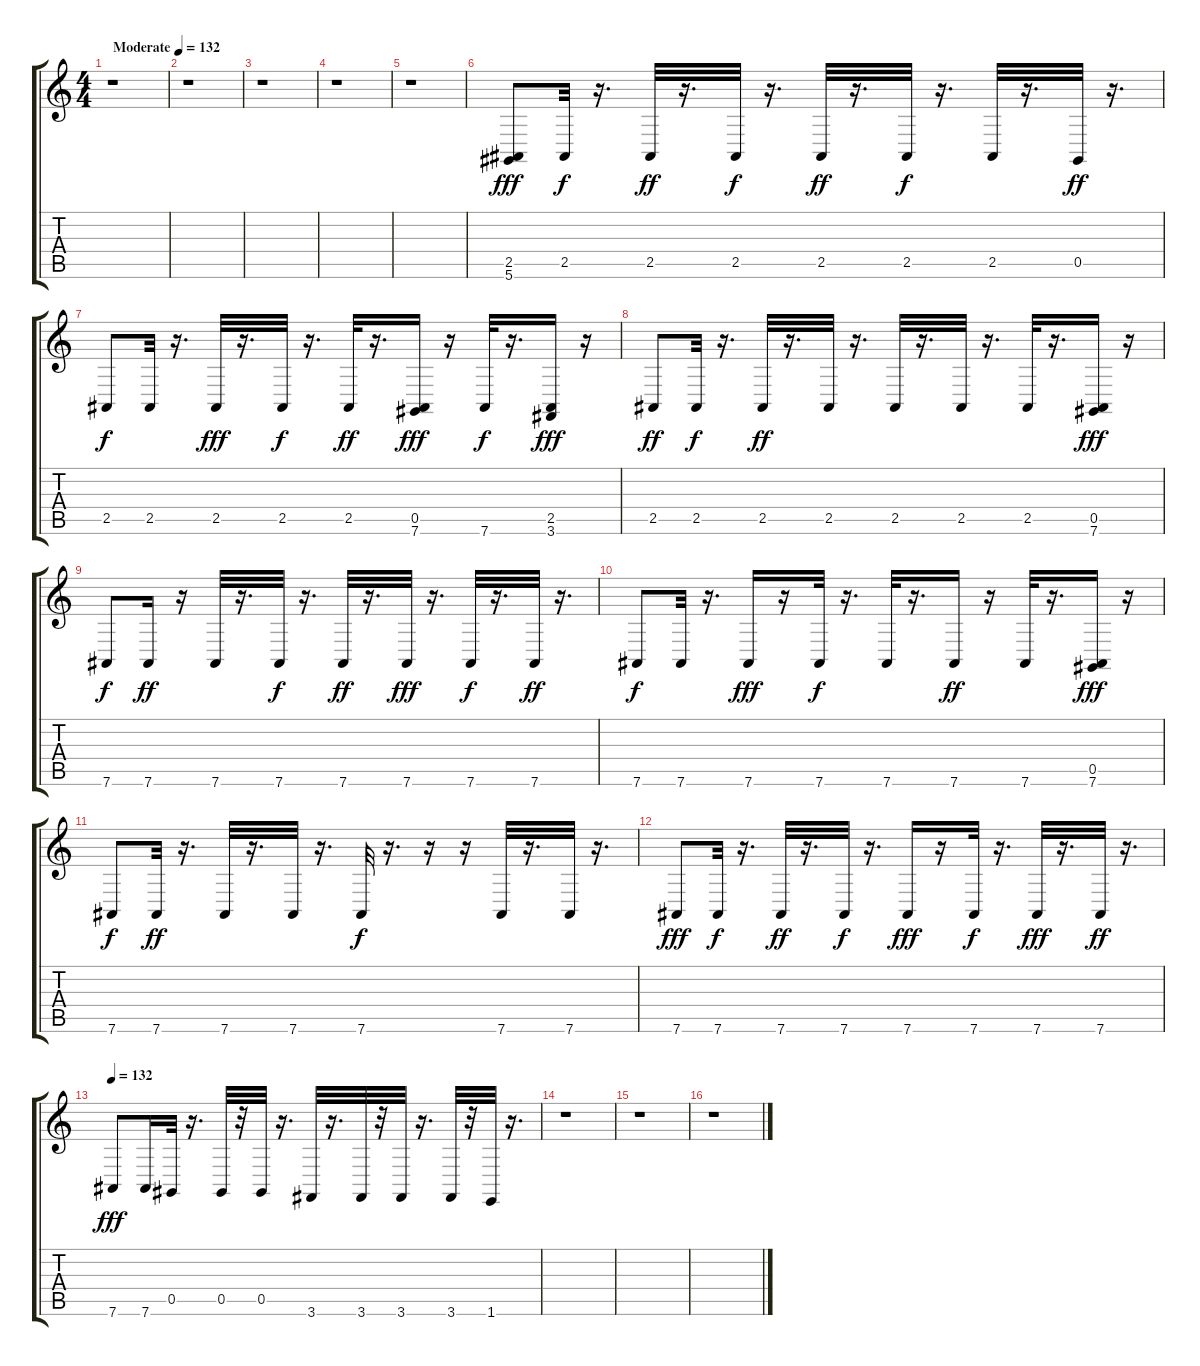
\track "" {instrument acousticgrandpiano}
\staff {score tabs}
\tuning (Eb4 Bb3 Gb3 Db3 Ab2 Eb2) {hide}
\ts (4 4)
\tempo (132 "Moderate")
\clef g2
\ks c
r.1{dy fff instrument acousticgrandpiano} |
r.1 |
r.1 |
r.1 |
r.1 |
(2.5 5.6).8 2.5.32{dy f} r.16{d} 2.5.32{dy ff} r.16{d} 2.5.32{dy f} r.16{d} 2.5.32{dy ff} r.16{d} 2.5.32{dy f} r.16{d} 2.5.32 r.16{d} 0.5.32{dy ff} r.16{d} |
2.5.8{dy f} 2.5.32 r.16{d} 2.5.32{dy fff} r.16{d} 2.5.32{dy f} r.16{d} 2.5.32{dy ff} r.16{d} (0.5 7.6).16{dy fff} r.16 7.6.32{dy f} r.16{d} (2.5 3.6).16{dy fff} r.16 |
2.5.8{dy ff} 2.5.32{dy f} r.16{d} 2.5.32{dy ff} r.16{d} 2.5.32 r.16{d} 2.5.32 r.16{d} 2.5.32 r.16{d} 2.5.32 r.16{d} (0.5 7.6).16{dy fff} r.16 |
7.6.8{dy f} 7.6.16{dy ff} r.16 7.6.32 r.16{d} 7.6.32{dy f} r.16{d} 7.6.32{dy ff} r.16{d} 7.6.32{dy fff} r.16{d} 7.6.32{dy f} r.16{d} 7.6.32{dy ff} r.16{d} |
7.6.8{dy f} 7.6.32 r.16{d} 7.6.16{dy fff} r.16 7.6.32{dy f} r.16{d} 7.6.32 r.16{d} 7.6.16{dy ff} r.16 7.6.32 r.16{d} (0.5 7.6).16{dy fff} r.16 |
7.6.8{dy f} 7.6.32{dy ff} r.16{d} 7.6.32 r.16{d} 7.6.32 r.16{d} 7.6.32{dy f} r.16{d} r.16 r.16 7.6.32 r.16{d} 7.6.32 r.16{d} |
7.6.8{dy fff} 7.6.32{dy f} r.16{d} 7.6.32{dy ff} r.16{d} 7.6.32{dy f} r.16{d} 7.6.16{dy fff} r.16 7.6.32{dy f} r.16{d} 7.6.32{dy fff} r.16{d} 7.6.32{dy ff} r.16{d} |
\tempo 132
7.6.8{dy fff} 7.6.16 0.5.32 r.16{d} 0.5.32 r.32 0.5.32 r.16{d} 3.6.32 r.16{d} 3.6.32 r.32 3.6.32 r.16{d} 3.6.32 r.32 1.6.32 r.16{d} |
r.1 |
r.1 |
r.1
